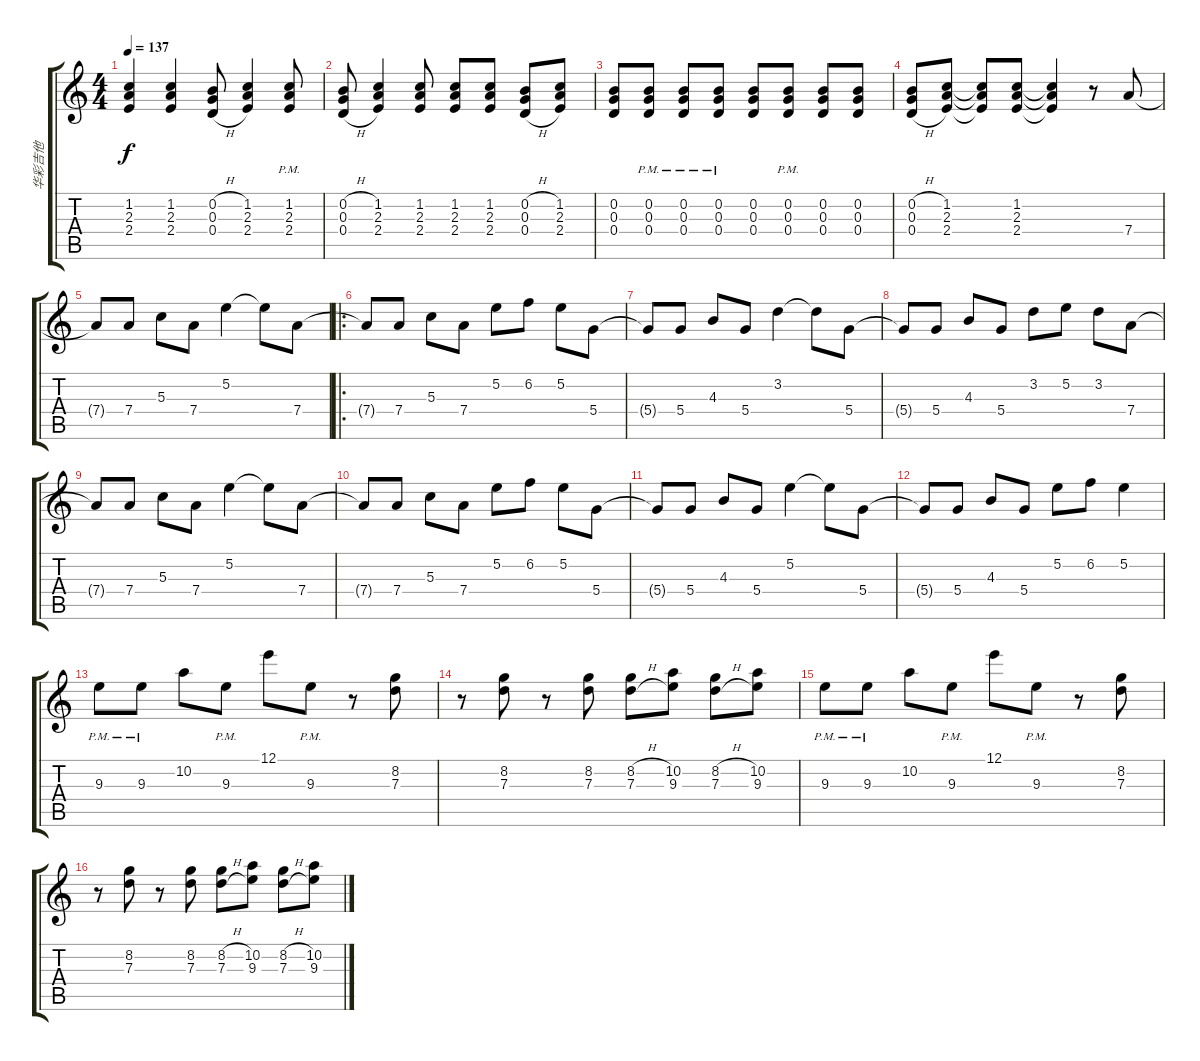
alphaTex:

\track ("华彩吉他" "华彩吉他") {instrument distortionguitar}
\staff {score tabs}
\tuning (E4 B3 G3 D3 A2 E2) {hide}
\ts (4 4)
\tempo 137
\clef g2
\ks c
(1.2 2.3 2.4).4{dy f instrument distortionguitar} (1.2 2.3 2.4).4 (0.2{h} 0.3{h} 0.4{h}).8 (1.2 2.3 2.4).4 (1.2{pm} 2.3{pm} 2.4{pm}).8 |
(0.2{h} 0.3{h} 0.4{h}).8 (1.2 2.3 2.4).4 (1.2 2.3 2.4).8 (1.2 2.3 2.4).8 (1.2 2.3 2.4).8 (0.2{h} 0.3{h} 0.4{h}).8 (1.2 2.3 2.4).8 |
(0.2 0.3 0.4).8 (0.2{pm} 0.3{pm} 0.4{pm}).8 (0.2{pm} 0.3{pm} 0.4{pm}).8 (0.2{pm} 0.3{pm} 0.4{pm}).8 (0.2 0.3 0.4).8 (0.2{pm} 0.3{pm} 0.4{pm}).8 (0.2 0.3 0.4).8 (0.2 0.3 0.4).8 |
(0.2{h} 0.3{h} 0.4{h}).8 (1.2 2.3 2.4).8 (1.2{t} 2.3{t} 2.4{t}).8 (1.2 2.3 2.4).8 (1.2{t} 2.3{t} 2.4{t}).4 r.8 7.4.8 |
7.4{t}.8 7.4.8 5.3.8 7.4.8 5.2.4 5.2{t}.8 7.4.8 |
\ro
7.4{t}.8 7.4.8 5.3.8 7.4.8 5.2.8 6.2.8 5.2.8 5.4.8 |
5.4{t}.8 5.4.8 4.3.8 5.4.8 3.2.4 3.2{t}.8 5.4.8 |
5.4{t}.8 5.4.8 4.3.8 5.4.8 3.2.8 5.2.8 3.2.8 7.4.8 |
7.4{t}.8 7.4.8 5.3.8 7.4.8 5.2.4 5.2{t}.8 7.4.8 |
7.4{t}.8 7.4.8 5.3.8 7.4.8 5.2.8 6.2.8 5.2.8 5.4.8 |
5.4{t}.8 5.4.8 4.3.8 5.4.8 5.2.4 5.2{t}.8 5.4.8 |
5.4{t}.8 5.4.8 4.3.8 5.4.8 5.2.8 6.2.8 5.2.4 |
9.3{pm}.8 9.3{pm}.8 10.2.8 9.3{pm}.8 12.1.8 9.3{pm}.8 r.8 (8.2 7.3).8 |
r.8 (8.2 7.3).8 r.8 (8.2 7.3).8 (8.2{h} 7.3{h}).8 (10.2 9.3).8 (8.2{h} 7.3{h}).8 (10.2 9.3).8 |
9.3{pm}.8 9.3{pm}.8 10.2.8 9.3{pm}.8 12.1.8 9.3{pm}.8 r.8 (8.2 7.3).8 |
r.8 (8.2 7.3).8 r.8 (8.2 7.3).8 (8.2{h} 7.3{h}).8 (10.2 9.3).8 (8.2{h} 7.3{h}).8 (10.2 9.3).8
